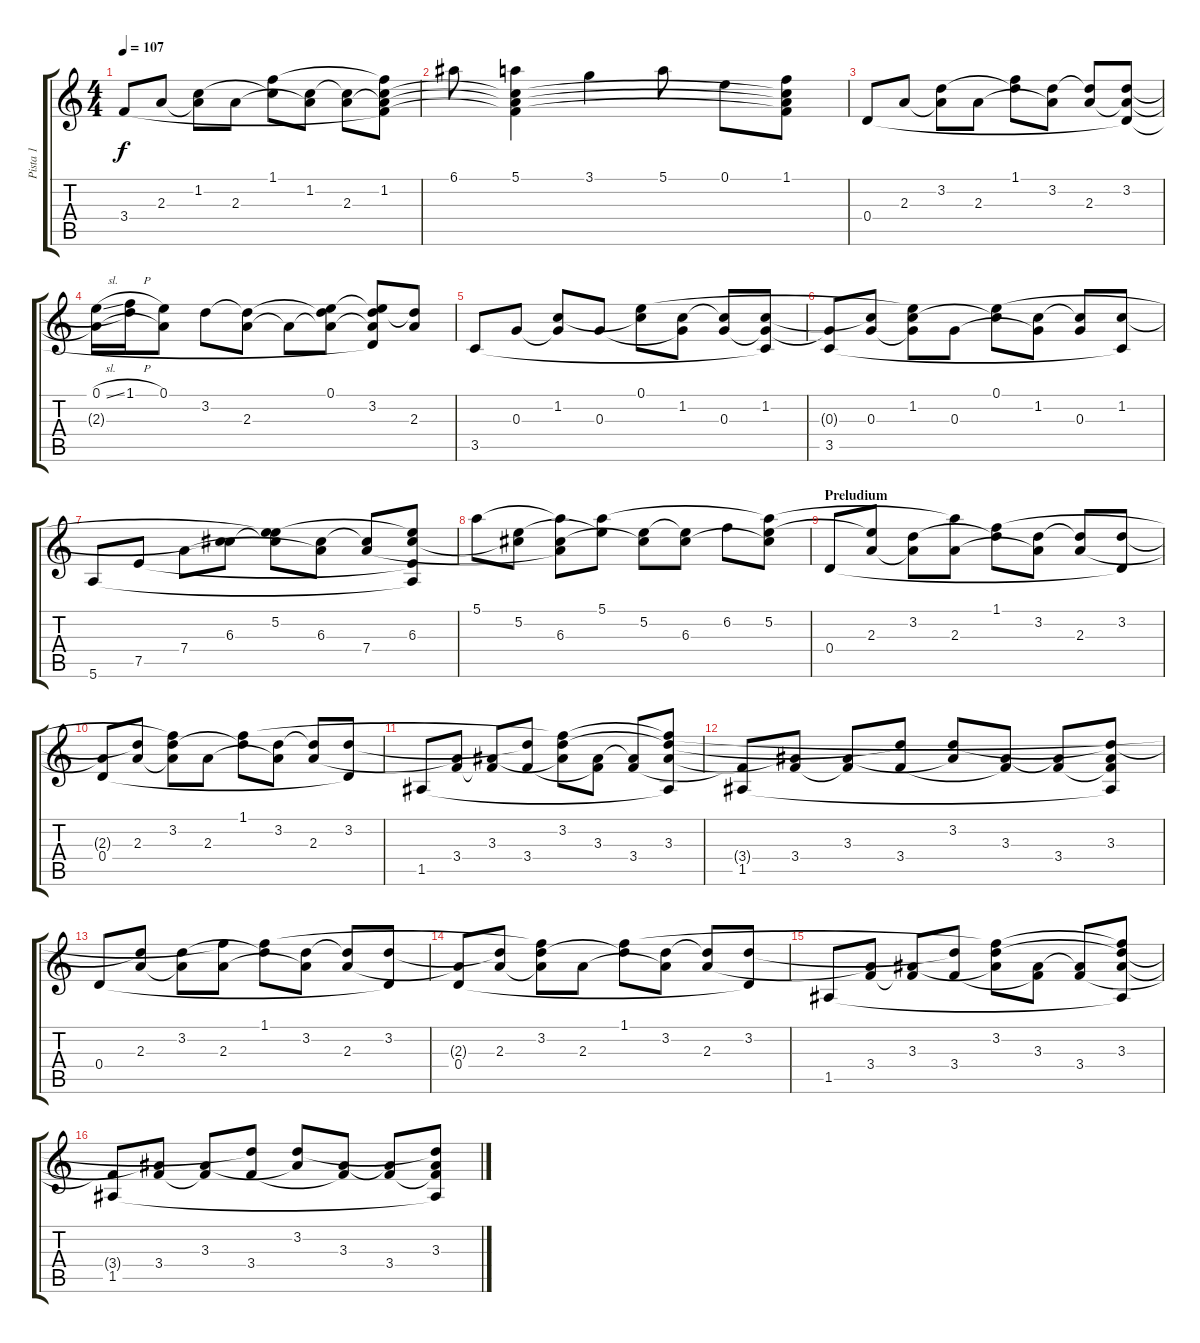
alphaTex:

\track ("Pista 1" "Pista 1") {instrument acousticguitarsteel}
\staff {score tabs}
\tuning (E4 B3 G3 D3 A2 E2) {hide}
\ts (4 4)
\tempo 107
\clef g2
\ks c
3.4.8{dy f} 2.3.8 (1.2 2.3{t}).8 2.3.8 (1.1 1.2{t}).8 (1.2 2.3{t}).8 (1.2{t} 2.3).8 (1.1{t} 1.2 2.3{t} 3.4{t}).8 |
6.1.8 (5.1 1.2{t} 2.3{t} 3.4{t}).4 3.1.4 5.1.8 0.1.8 (1.1 1.2{t} 2.3{t} 3.4{t}).8 |
0.4.8 2.3.8 (3.2 2.3{t}).8 2.3.8 (1.1 3.2{t}).8 (3.2 2.3{t}).8 (3.2{t} 2.3).8 (3.2 2.3{t} 0.4{t}).8 |
(0.1{sl} 2.3{t}).16 (1.1{h} 3.2{t}).16 (0.1 2.3{t}).8 3.2.8 (3.2{t} 2.3).8 2.3{t}.8 (0.1 3.2{t} 2.3{t}).8 (0.1{t} 3.2 2.3{t} 0.4{t}).8 (3.2{t} 2.3).8 |
3.5.8 0.3.8 (1.2 0.3{t}).8 0.3.8 (0.1 1.2{t}).8 (1.2 0.3{t}).8 (1.2{t} 0.3).8 (1.2 0.3{t} 3.5{t}).8 |
(0.3{t} 3.5).8 (1.2{t} 0.3).8 (0.1{t} 1.2 0.3{t}).8 0.3.8 (0.1 1.2{t}).8 (1.2 0.3{t}).8 (1.2{t} 0.3).8 (1.2 3.5{t}).8 |
5.6.8 7.5.8 7.4.8 (1.2{t} 6.3).8 (0.1{t} 5.2 6.3{t}).8 (6.3 7.4{t}).8 (6.3{t} 7.4).8 (5.2{t} 6.3 7.5{t} 5.6{t}).8 |
5.1.8 (5.2 6.3{t}).8 (5.1{t} 6.3 7.4{t}).8 (5.1 5.2{t}).8 (5.2 6.3{t}).8 (5.2{t} 6.3).8 6.2.8 (5.1{t} 5.2 6.3{t}).8 |
\section ("" "Preludium")
0.4.8 (5.2{t} 2.3).8 (3.2 2.3{t}).8 (5.1{t} 2.3).8 (1.1 3.2{t}).8 (3.2 2.3{t}).8 (3.2{t} 2.3).8 (3.2 0.4{t}).8 |
(2.3{t} 0.4).8 (3.2{t} 2.3).8 (1.1{t} 3.2 2.3{t}).8 2.3.8 (1.1 3.2{t}).8 (3.2 2.3{t}).8 (3.2{t} 2.3).8 (3.2 0.4{t}).8 |
1.5.8 (2.3{t} 3.4).8 (3.3 3.4{t}).8 (3.2{t} 3.4).8 (1.1{t} 3.2 3.3{t}).8 (3.3 3.4{t}).8 (3.3{t} 3.4).8 (1.1{t} 3.2{t} 3.3 1.5{t}).8 |
(3.4{t} 1.5).8 (3.3{t} 3.4).8 (3.3 3.4{t}).8 (3.2{t} 3.4).8 (3.2 3.3{t}).8 (3.3 3.4{t}).8 (3.3{t} 3.4).8 (3.2{t} 3.3 3.4{t} 1.5{t}).8 |
0.4.8 (3.2{t} 2.3).8 (3.2 2.3{t}).8 (1.1{t} 2.3).8 (1.1 3.2{t}).8 (3.2 2.3{t}).8 (3.2{t} 2.3).8 (3.2 0.4{t}).8 |
(2.3{t} 0.4).8 (3.2{t} 2.3).8 (1.1{t} 3.2 2.3{t}).8 2.3.8 (1.1 3.2{t}).8 (3.2 2.3{t}).8 (3.2{t} 2.3).8 (3.2 0.4{t}).8 |
1.5.8 (2.3{t} 3.4).8 (3.3 3.4{t}).8 (3.2{t} 3.4).8 (1.1{t} 3.2 3.3{t}).8 (3.3 3.4{t}).8 (3.3{t} 3.4).8 (1.1{t} 3.2{t} 3.3 1.5{t}).8 |
(3.4{t} 1.5).8 (3.3{t} 3.4).8 (3.3 3.4{t}).8 (3.2{t} 3.4).8 (3.2 3.3{t}).8 (3.3 3.4{t}).8 (3.3{t} 3.4).8 (3.2{t} 3.3 3.4{t} 1.5{t}).8
